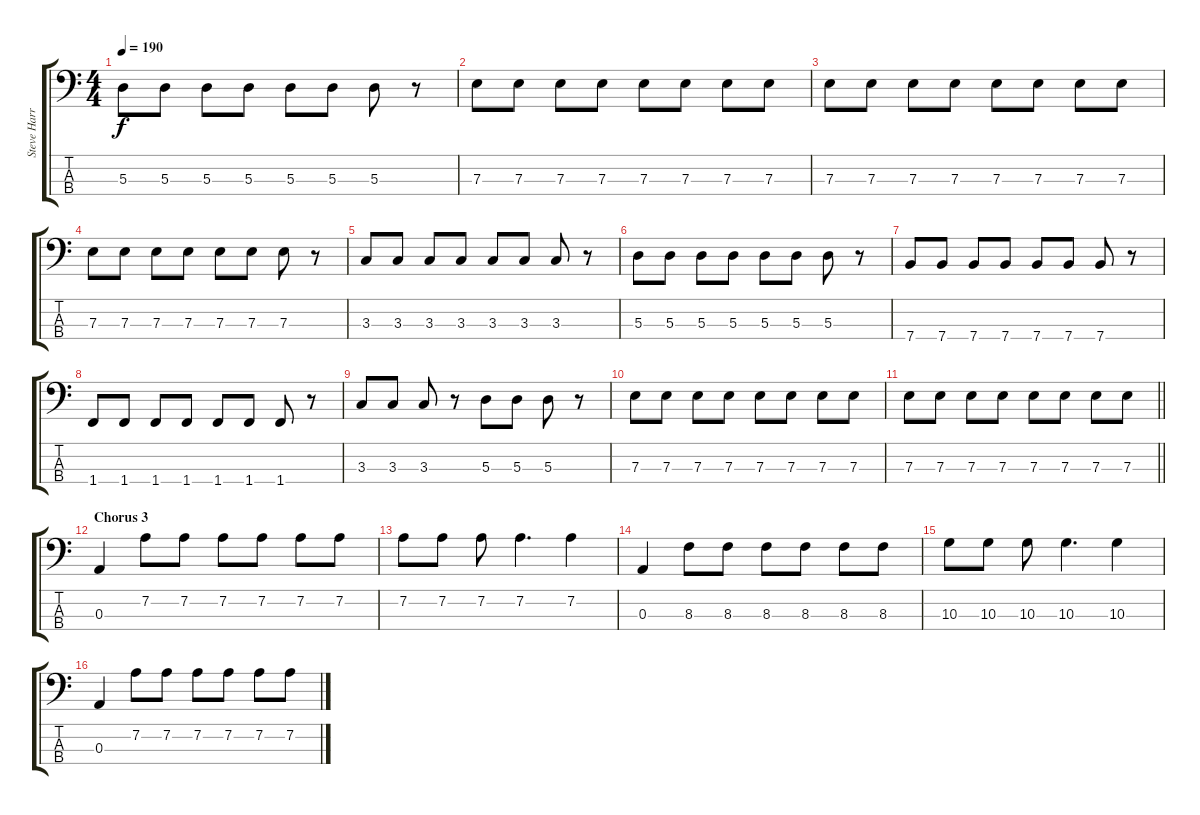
\track ("Steve Harris" "Steve Harr") {instrument electricbassfinger}
\staff {score tabs}
\tuning (G2 D2 A1 E1) {hide}
\ts (4 4)
\tempo 190
\clef f4
\ks c
5.3.8{dy f} 5.3.8 5.3.8 5.3.8 5.3.8 5.3.8 5.3.8 r.8 |
7.3.8 7.3.8 7.3.8 7.3.8 7.3.8 7.3.8 7.3.8 7.3.8 |
7.3.8 7.3.8 7.3.8 7.3.8 7.3.8 7.3.8 7.3.8 7.3.8 |
7.3.8 7.3.8 7.3.8 7.3.8 7.3.8 7.3.8 7.3.8 r.8 |
3.3.8 3.3.8 3.3.8 3.3.8 3.3.8 3.3.8 3.3.8 r.8 |
5.3.8 5.3.8 5.3.8 5.3.8 5.3.8 5.3.8 5.3.8 r.8 |
7.4.8 7.4.8 7.4.8 7.4.8 7.4.8 7.4.8 7.4.8 r.8 |
1.4.8 1.4.8 1.4.8 1.4.8 1.4.8 1.4.8 1.4.8 r.8 |
3.3.8 3.3.8 3.3.8 r.8 5.3.8 5.3.8 5.3.8 r.8 |
7.3.8 7.3.8 7.3.8 7.3.8 7.3.8 7.3.8 7.3.8 7.3.8 |
\barLineRight lightlight
7.3.8 7.3.8 7.3.8 7.3.8 7.3.8 7.3.8 7.3.8 7.3.8 |
\section ("" "Chorus 3")
0.3.4 7.2.8 7.2.8 7.2.8 7.2.8 7.2.8 7.2.8 |
7.2.8 7.2.8 7.2.8 7.2.4{d} 7.2.4 |
0.3.4 8.3.8 8.3.8 8.3.8 8.3.8 8.3.8 8.3.8 |
10.3.8 10.3.8 10.3.8 10.3.4{d} 10.3.4 |
0.3.4 7.2.8 7.2.8 7.2.8 7.2.8 7.2.8 7.2.8
